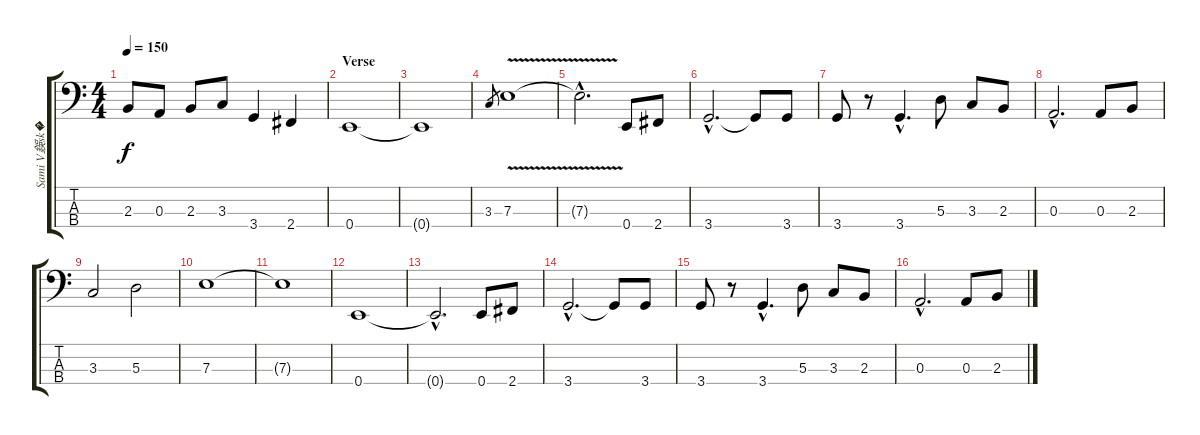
\track ("Sami V鋘sk�" "Sami V鋘sk�") {instrument electricbassfinger}
\staff {score tabs}
\tuning (G2 D2 A1 E1) {hide}
\ts (4 4)
\tempo 150
\clef f4
\ks c
2.3{t}.8{dy f} 0.3.8 2.3.8 3.3.8 3.4.4 2.4.4 |
\section ("" "Verse")
0.4.1 |
0.4{t}.1 |
3.3.8{gr} 7.3{v}.1 |
7.3{hac t}.2{d} 0.4.8 2.4.8 |
3.4{hac}.2{d} 3.4{t}.8 3.4.8 |
3.4.8 r.8 3.4{hac}.4{d} 5.3.8 3.3.8 2.3.8 |
0.3{hac}.2{d} 0.3.8 2.3.8 |
3.3.2 5.3.2 |
7.3.1 |
7.3{t}.1 |
0.4.1 |
0.4{hac t}.2{d} 0.4.8 2.4.8 |
3.4{hac}.2{d} 3.4{t}.8 3.4.8 |
3.4.8 r.8 3.4{hac}.4{d} 5.3.8 3.3.8 2.3.8 |
0.3{hac}.2{d} 0.3.8 2.3.8
